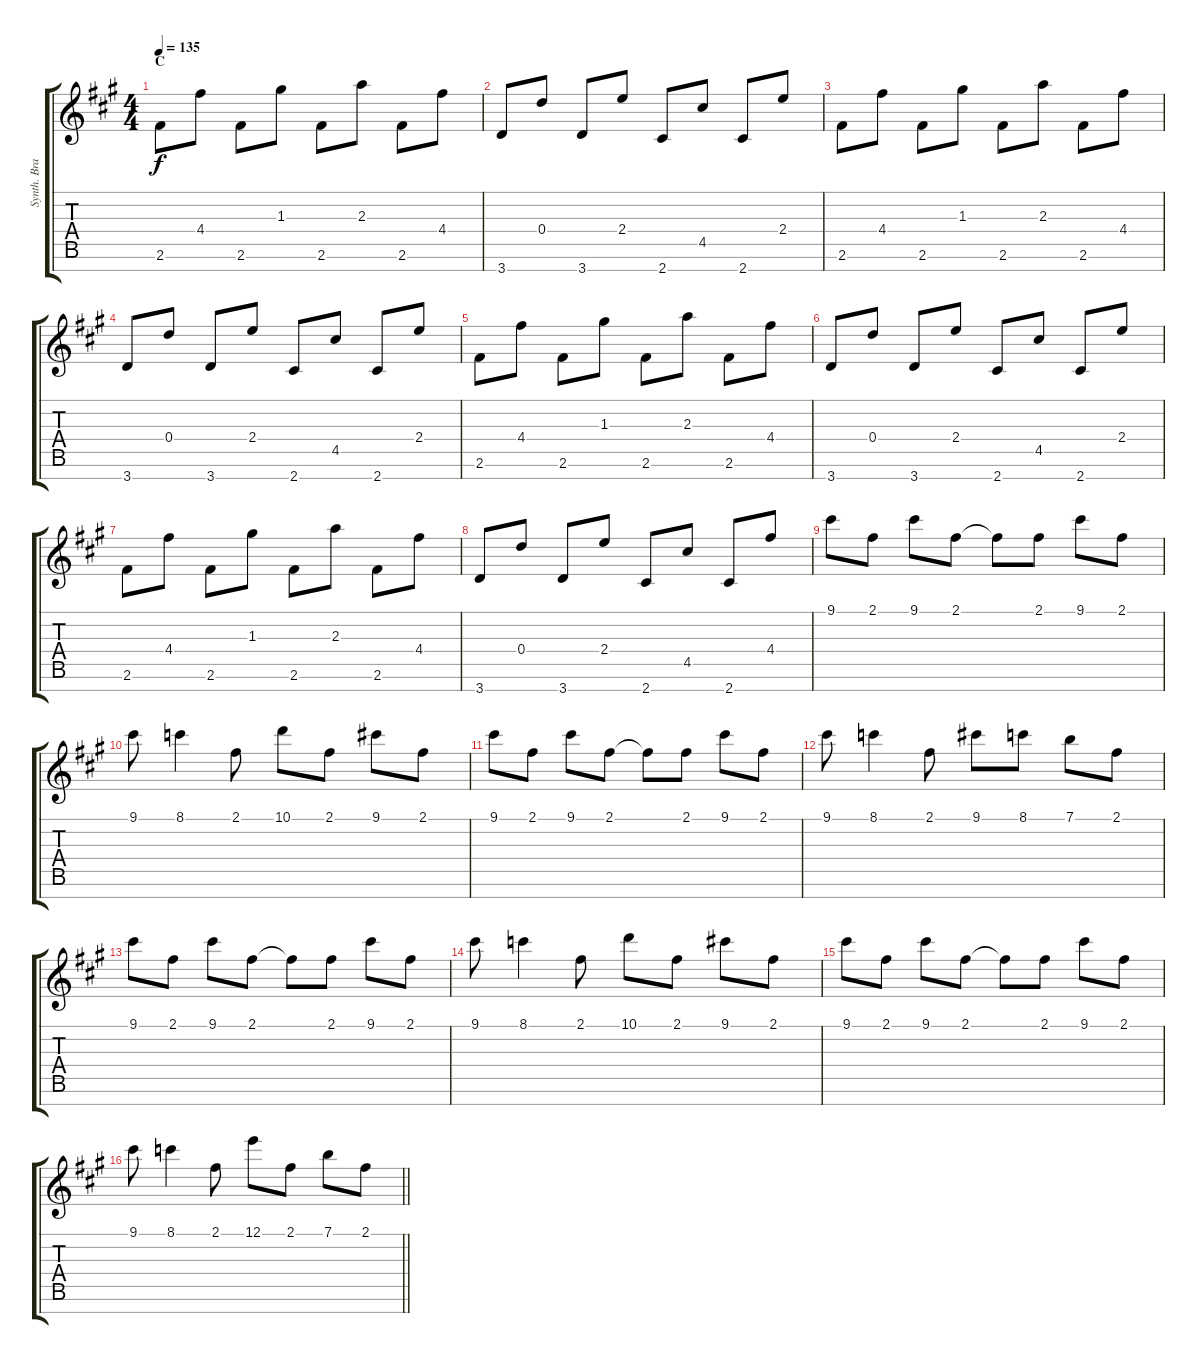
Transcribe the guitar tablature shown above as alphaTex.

\track ("Synth. Brass" "Synth. Bra") {instrument synthbrass1}
\staff {score tabs}
\tuning (E5 B4 G4 D4 A3 E3 B2) {hide}
\ts (4 4)
\section ("" "C")
\tempo 135
\clef g2
\ks a
2.6.8{ot 8vb dy f} 4.4.8{ot 8vb} 2.6.8{ot 8vb} 1.3.8{ot 8vb} 2.6.8{ot 8vb} 2.3.8{ot 8vb} 2.6.8{ot 8vb} 4.4.8{ot 8vb} |
3.7.8{ot 8vb} 0.4.8{ot 8vb} 3.7.8{ot 8vb} 2.4.8{ot 8vb} 2.7.8{ot 8vb} 4.5.8{ot 8vb} 2.7.8{ot 8vb} 2.4.8{ot 8vb} |
2.6.8{ot 8vb} 4.4.8{ot 8vb} 2.6.8{ot 8vb} 1.3.8{ot 8vb} 2.6.8{ot 8vb} 2.3.8{ot 8vb} 2.6.8{ot 8vb} 4.4.8{ot 8vb} |
3.7.8{ot 8vb} 0.4.8{ot 8vb} 3.7.8{ot 8vb} 2.4.8{ot 8vb} 2.7.8{ot 8vb} 4.5.8{ot 8vb} 2.7.8{ot 8vb} 2.4.8{ot 8vb} |
2.6.8{ot 8vb} 4.4.8{ot 8vb} 2.6.8{ot 8vb} 1.3.8{ot 8vb} 2.6.8{ot 8vb} 2.3.8{ot 8vb} 2.6.8{ot 8vb} 4.4.8{ot 8vb} |
3.7.8{ot 8vb} 0.4.8{ot 8vb} 3.7.8{ot 8vb} 2.4.8{ot 8vb} 2.7.8{ot 8vb} 4.5.8{ot 8vb} 2.7.8{ot 8vb} 2.4.8{ot 8vb} |
2.6.8{ot 8vb} 4.4.8{ot 8vb} 2.6.8{ot 8vb} 1.3.8{ot 8vb} 2.6.8{ot 8vb} 2.3.8{ot 8vb} 2.6.8{ot 8vb} 4.4.8{ot 8vb} |
3.7.8{ot 8vb} 0.4.8{ot 8vb} 3.7.8{ot 8vb} 2.4.8{ot 8vb} 2.7.8{ot 8vb} 4.5.8{ot 8vb} 2.7.8{ot 8vb} 4.4.8{ot 8vb} |
9.1.8 2.1.8 9.1.8 2.1.8 2.1{t}.8 2.1.8 9.1.8 2.1.8 |
9.1.8 8.1.4 2.1.8 10.1.8 2.1.8 9.1.8 2.1.8 |
9.1.8 2.1.8 9.1.8 2.1.8 2.1{t}.8 2.1.8 9.1.8 2.1.8 |
9.1.8 8.1.4 2.1.8 9.1.8 8.1.8 7.1.8 2.1.8 |
9.1.8 2.1.8 9.1.8 2.1.8 2.1{t}.8 2.1.8 9.1.8 2.1.8 |
9.1.8 8.1.4 2.1.8 10.1.8 2.1.8 9.1.8 2.1.8 |
9.1.8 2.1.8 9.1.8 2.1.8 2.1{t}.8 2.1.8 9.1.8 2.1.8 |
\barLineRight lightlight
9.1.8 8.1.4 2.1.8 12.1.8 2.1.8 7.1.8 2.1.8
